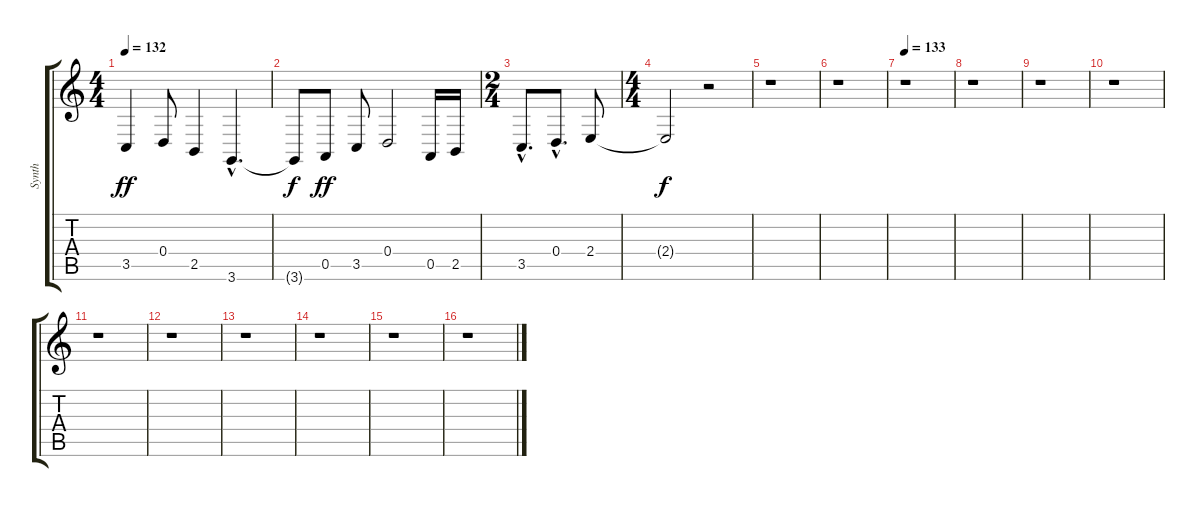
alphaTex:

\track ("Synth" "Synth") {instrument pad3polysynth}
\staff {score tabs}
\tuning (E4 B3 G3 D3 A2 E2) {hide}
\ts (4 4)
\tempo 132
\clef g2
\ks c
3.5.4{dy ff} 0.4.8 2.5.4 3.6{hac}.4{d} |
3.6{t}.8{dy f} 0.5.8{dy ff} 3.5.8 0.4.2 0.5.16 2.5.16 |
\ts (2 4)
3.5{hac}.8{d} 0.4{hac}.8{d} 2.4.8 |
\ts (4 4)
2.4{t}.2{dy f} r.2 |
r.1 |
r.1 |
\tempo 133
r.1 |
r.1 |
r.1 |
r.1 |
r.1 |
r.1 |
r.1 |
r.1 |
r.1 |
r.1
